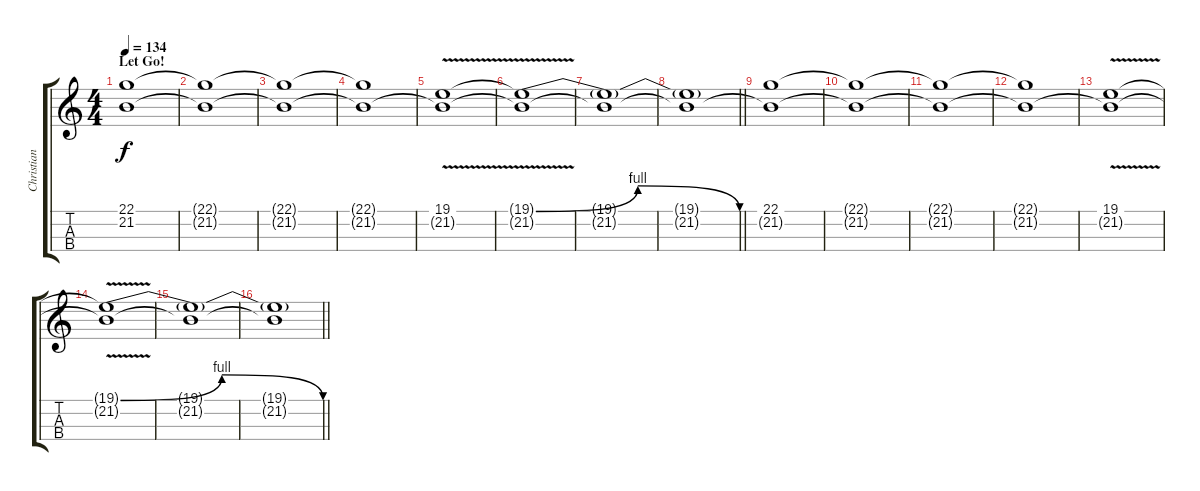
\track ("Christian McAlhaney" "Christian ") {instrument pad1newage}
\staff {score tabs}
\tuning (A3 D3 G2 C2) {hide}
\ts (4 4)
\section ("" "Let Go!")
\tempo 134
\clef g2
\ks c
(22.1 21.2{t}).1{dy f} |
(22.1{t} 21.2{t}).1 |
(22.1{t} 21.2{t}).1 |
(22.1{t} 21.2{t}).1 |
(19.1{v} 21.2{t}).1 |
(19.1{be (bendrelease 0 0 20 4 50 4 60 0) t} 21.2{t}).1 |
(19.1{t} 21.2{t}).1 |
\barLineRight lightlight
(19.1{t} 21.2{t}).1 |
(22.1 21.2{t}).1 |
(22.1{t} 21.2{t}).1 |
(22.1{t} 21.2{t}).1 |
(22.1{t} 21.2{t}).1 |
(19.1{v} 21.2{t}).1 |
(19.1{be (bendrelease 0 0 20 4 50 4 60 0) t} 21.2{t}).1 |
(19.1{t} 21.2{t}).1 |
\barLineRight lightlight
(19.1{t} 21.2{t}).1
